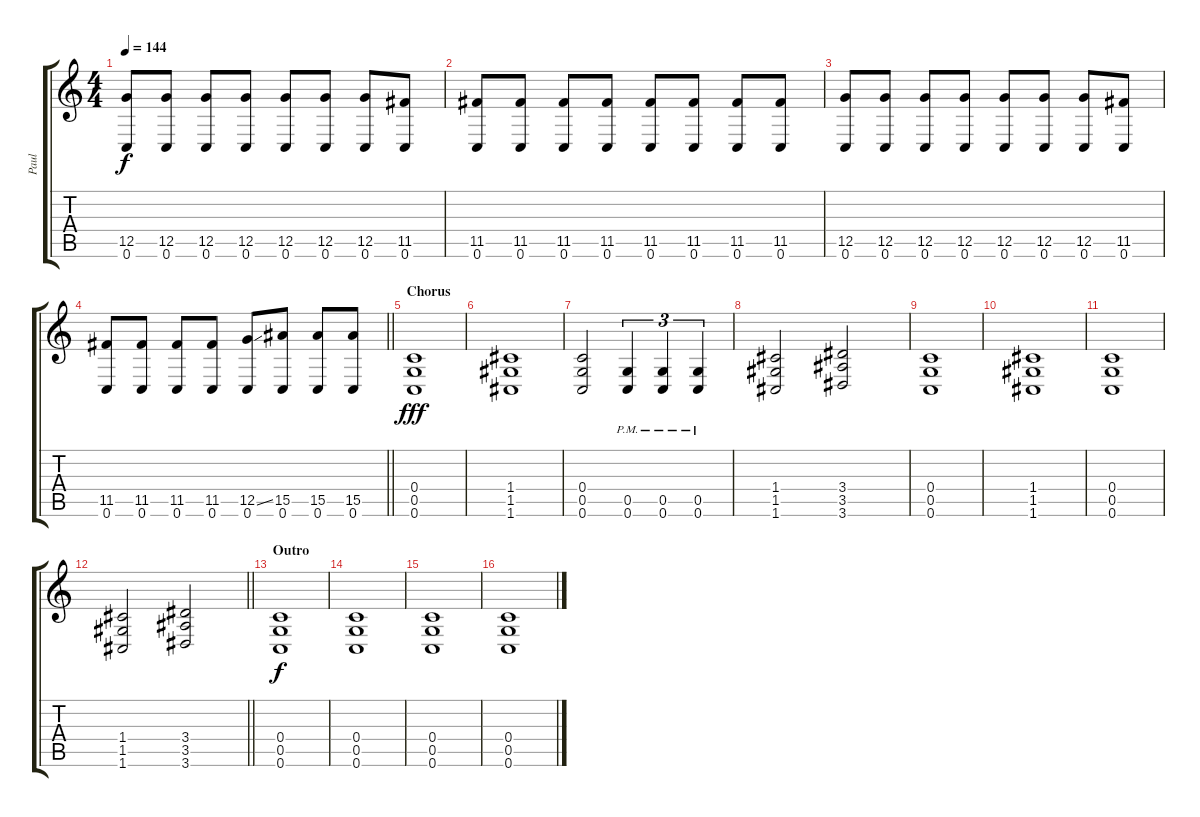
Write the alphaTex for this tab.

\track ("Paul" "Paul") {instrument distortionguitar}
\staff {score tabs}
\tuning (D4 A3 F3 C3 G2 C2) {hide}
\ts (4 4)
\tempo 144
\clef g2
\ks c
(12.5 0.6).8{dy f} (12.5 0.6).8 (12.5 0.6).8 (12.5 0.6).8 (12.5 0.6).8 (12.5 0.6).8 (12.5 0.6).8 (11.5 0.6).8 |
(11.5 0.6).8 (11.5 0.6).8 (11.5 0.6).8 (11.5 0.6).8 (11.5 0.6).8 (11.5 0.6).8 (11.5 0.6).8 (11.5 0.6).8 |
(12.5 0.6).8 (12.5 0.6).8 (12.5 0.6).8 (12.5 0.6).8 (12.5 0.6).8 (12.5 0.6).8 (12.5 0.6).8 (11.5 0.6).8 |
\barLineRight lightlight
(11.5 0.6).8 (11.5 0.6).8 (11.5 0.6).8 (11.5 0.6).8 (12.5{ss} 0.6).8 (15.5 0.6).8 (15.5 0.6).8 (15.5 0.6).8 |
\section ("" "Chorus")
(0.4 0.5 0.6).1{dy fff volume 13} |
(1.4 1.5 1.6).1 |
(0.4 0.5 0.6).2 (0.5 0.6{pm}).4{tu (3 2)} (0.5 0.6{pm}).4{tu (3 2)} (0.5 0.6{pm}).4{tu (3 2)} |
(1.4 1.5 1.6).2 (3.4 3.5 3.6).2 |
(0.4 0.5 0.6).1 |
(1.4 1.5 1.6).1 |
(0.4 0.5 0.6).1 |
\barLineRight lightlight
(1.4 1.5 1.6).2 (3.4 3.5 3.6).2 |
\section ("" "Outro")
(0.4 0.5 0.6).1{dy f} |
(0.4 0.5 0.6).1 |
(0.4 0.5 0.6).1 |
(0.4 0.5 0.6).1
